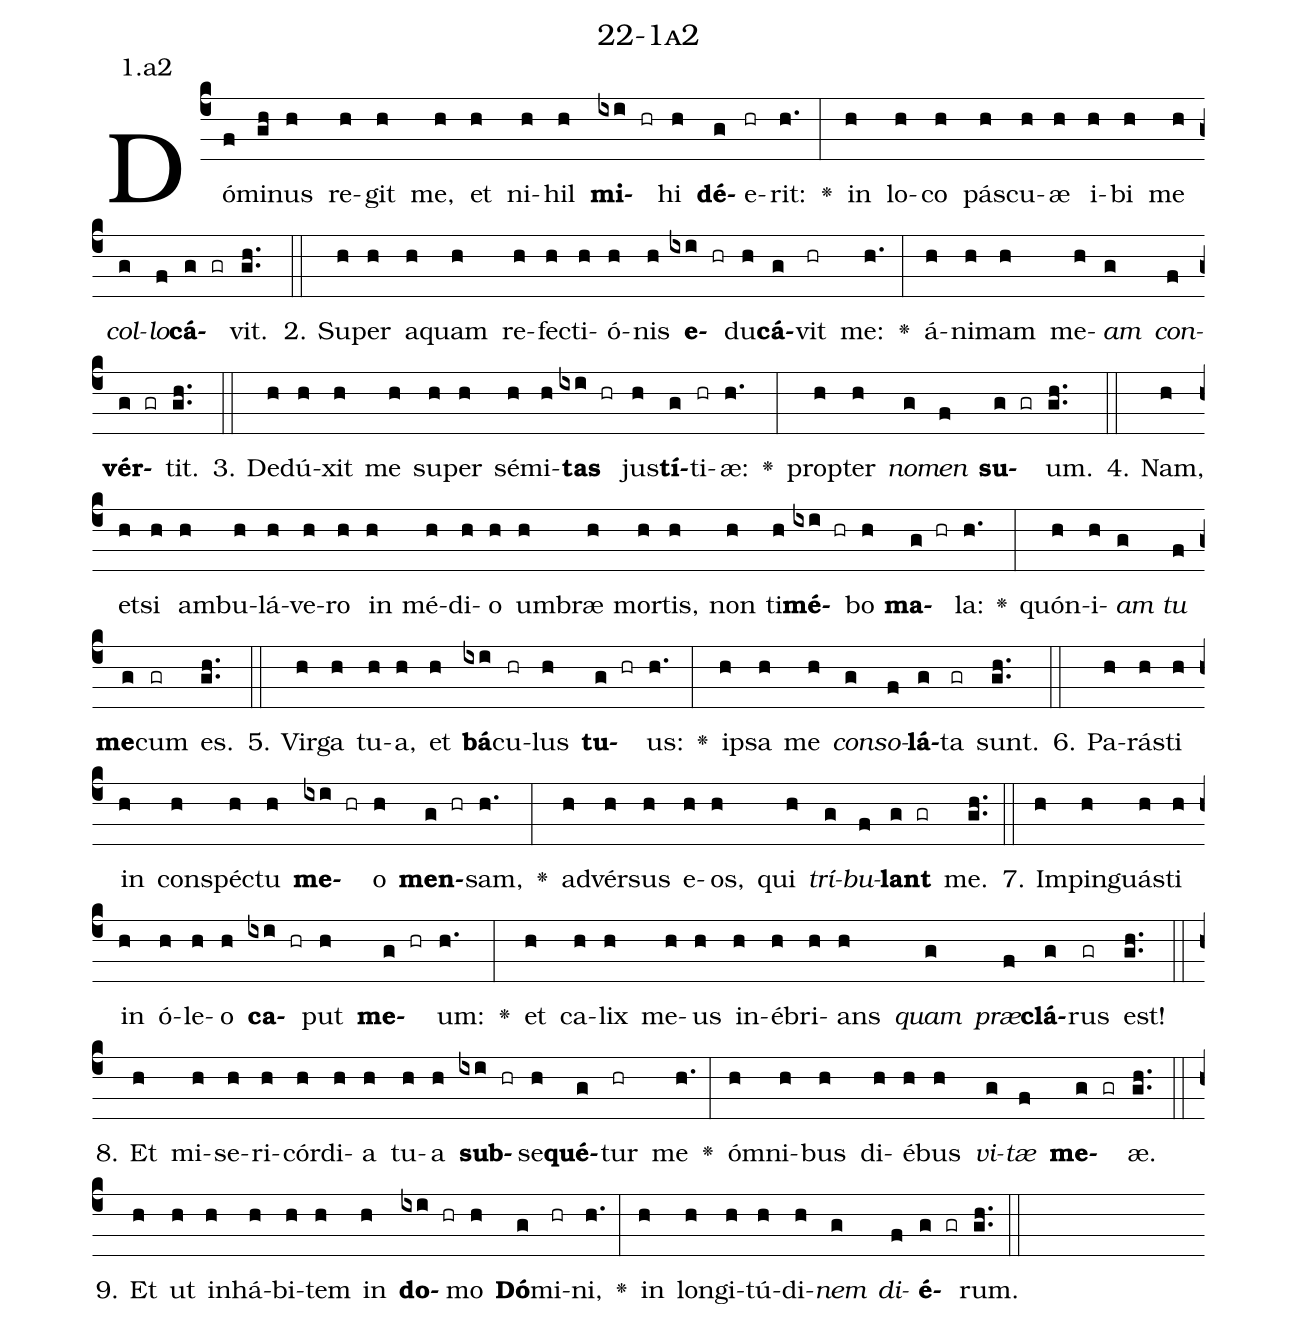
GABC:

name: 22-1a2;
annotation: 1.a2;
%%
(c4)Dó(f)mi(gh)nus(h) re(h)git(h) me,(h) et(h) ni(h)hil(h) <b>mi</b>(ixi hr)hi(h) <b>dé</b>(g)e(hr)rit:(h.) <v>\greheightstar</v>(:) in(h) lo(h)co(h) pás(h)cu(h)æ(h) i(h)bi(h) me(h) <i>col</i>(g)<i>lo</i>(f)<b>cá</b>(g gr)vit.(gh..) (::)
2. Su(h)per(h) a(h)quam(h) re(h)fec(h)ti(h)ó(h)nis(h) <b>e</b>(ixi hr)du(h)<b>cá</b>(g)vit(hr) me:(h.) <v>\greheightstar</v>(:) á(h)ni(h)mam(h) me(h)<i>am</i>(g) <i>con</i>(f)<b>vér</b>(g gr)tit.(gh..) (::)
3. De(h)dú(h)xit(h) me(h) su(h)per(h) sé(h)mi(h)<b>tas</b>(ixi hr) jus(h)<b>tí</b>(g)ti(hr)æ:(h.) <v>\greheightstar</v>(:) prop(h)ter(h) <i>no</i>(g)<i>men</i>(f) <b>su</b>(g gr)um.(gh..) (::)
4. Nam,(h) et(h)si(h) am(h)bu(h)lá(h)ve(h)ro(h) in(h) mé(h)di(h)o(h) um(h)bræ(h) mor(h)tis,(h) non(h) ti(h)<b>mé</b>(ixi hr)bo(h) <b>ma</b>(g hr)la:(h.) <v>\greheightstar</v>(:) quón(h)i(h)<i>am</i>(g) <i>tu</i>(f) <b>me</b>(g)cum(gr) es.(gh..) (::)
5. Vir(h)ga(h) tu(h)a,(h) et(h) <b>bá</b>(ixi)cu(hr)lus(h) <b>tu</b>(g hr)us:(h.) <v>\greheightstar</v>(:) ip(h)sa(h) me(h) <i>con</i>(g)<i>so</i>(f)<b>lá</b>(g)ta(gr) sunt.(gh..) (::)
6. Pa(h)rás(h)ti(h) in(h) con(h)spéc(h)tu(h) <b>me</b>(ixi hr)o(h) <b>men</b>(g hr)sam,(h.) <v>\greheightstar</v>(:) ad(h)vér(h)sus(h) e(h)os,(h) qui(h) <i>trí</i>(g)<i>bu</i>(f)<b>lant</b>(g gr) me.(gh..) (::)
7. Im(h)pin(h)guás(h)ti(h) in(h) ó(h)le(h)o(h) <b>ca</b>(ixi hr)put(h) <b>me</b>(g hr)um:(h.) <v>\greheightstar</v>(:) et(h) ca(h)lix(h) me(h)us(h) in(h)é(h)bri(h)ans(h) <i>quam</i>(g) <i>præ</i>(f)<b>clá</b>(g)rus(gr) est!(gh..) (::)
8. Et(h) mi(h)se(h)ri(h)cór(h)di(h)a(h) tu(h)a(h) <b>sub</b>(ixi hr)se(h)<b>qué</b>(g)tur(hr) me(h.) <v>\greheightstar</v>(:) óm(h)ni(h)bus(h) di(h)é(h)bus(h) <i>vi</i>(g)<i>tæ</i>(f) <b>me</b>(g gr)æ.(gh..) (::)
9. Et(h) ut(h) in(h)há(h)bi(h)tem(h) in(h) <b>do</b>(ixi hr)mo(h) <b>Dó</b>(g)mi(hr)ni,(h.) <v>\greheightstar</v>(:) in(h) lon(h)gi(h)tú(h)di(h)<i>nem</i>(g) <i>di</i>(f)<b>é</b>(g gr)rum.(gh..) (::)
